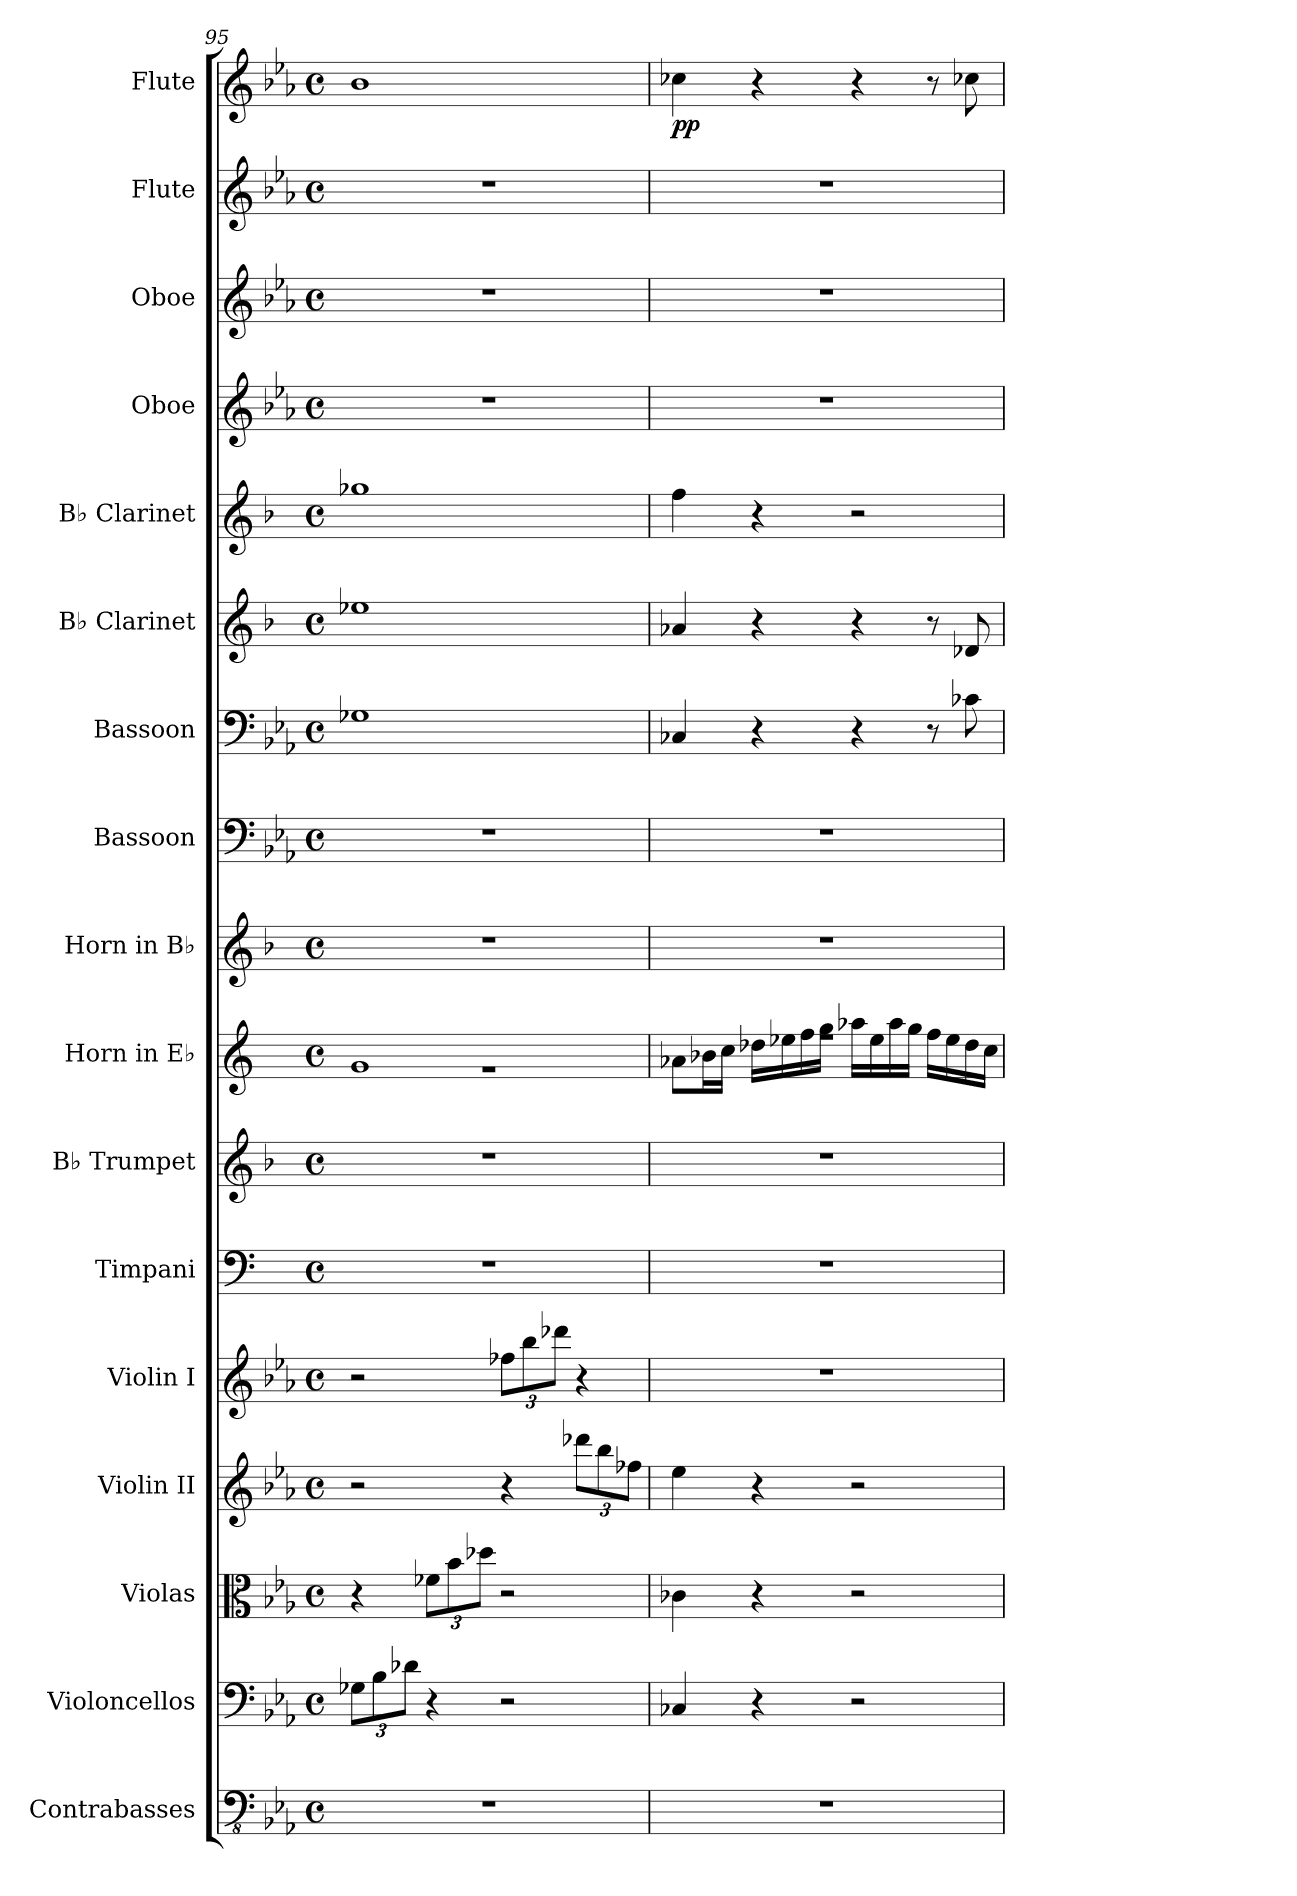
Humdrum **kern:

**kern	**kern	**kern	**kern	**kern	**kern	**kern	**kern	**kern	**kern	**kern	**kern	**kern	**kern	**kern	**kern	**kern	**dynam
*part17	*part16	*part15	*part14	*part13	*part12	*part11	*part10	*part9	*part8	*part7	*part6	*part5	*part4	*part3	*part2	*part1	*part1
*staff17	*staff16	*staff15	*staff14	*staff13	*staff12	*staff11	*staff10	*staff9	*staff8	*staff7	*staff6	*staff5	*staff4	*staff3	*staff2	*staff1	*staff1
*I"Contrabasses	*I"Violoncellos	*I"Violas	*I"Violin II	*I"Violin I	*I"Timpani	*I"B♭ Trumpet	*I"Horn in E♭	*I"Horn in B♭	*I"Bassoon	*I"Bassoon	*I"B♭ Clarinet	*I"B♭ Clarinet	*I"Oboe	*I"Oboe	*I"Flute	*I"Flute	*
*I'Cbs.	*I'Vcs.	*I'Vlas.	*I'Vln II.	*I'Vln I.	*I'Timp.	*I'B♭ Tpt.	*	*	*I'Bsn.	*I'Bsn.	*I'B♭ Cl.	*I'B♭ Cl.	*I'Ob.	*I'Ob.	*I'Fl.	*I'Fl.	*
*clefFv4	*clefF4	*clefC3	*clefG2	*clefG2	*clefF4	*clefG2	*clefG2	*clefG2	*clefF4	*clefF4	*clefG2	*clefG2	*clefG2	*clefG2	*clefG2	*clefG2	*
*	*	*	*	*	*	*ITrd1c2	*ITrd5c9	*ITrd1c2	*	*	*ITrd1c2	*ITrd1c2	*	*	*	*	*
*k[b-e-a-]	*k[b-e-a-]	*k[b-e-a-]	*k[b-e-a-]	*k[b-e-a-]	*k[]	*k[b-e-a-]	*k[b-e-a-]	*k[b-e-a-]	*k[b-e-a-]	*k[b-e-a-]	*k[b-e-a-]	*k[b-e-a-]	*k[b-e-a-]	*k[b-e-a-]	*k[b-e-a-]	*k[b-e-a-]	*
*M4/4	*M4/4	*M4/4	*M4/4	*M4/4	*M4/4	*M4/4	*M4/4	*M4/4	*M4/4	*M4/4	*M4/4	*M4/4	*M4/4	*M4/4	*M4/4	*M4/4	*
*met(c)	*met(c)	*met(c)	*met(c)	*met(c)	*met(c)	*met(c)	*met(c)	*met(c)	*met(c)	*met(c)	*met(c)	*met(c)	*met(c)	*met(c)	*met(c)	*met(c)	*
*	*Xbrackettup	*	*	*	*	*	*	*	*	*	*	*	*	*	*	*	*
=95	=95	=95	=95	=95	=95	=95	=95	=95	=95	=95	=95	=95	=95	=95	=95	=95	=95
*	*	*	*	*	*	*	*^	*	*	*	*	*	*	*	*	*	*
1r	12G-X\L	4r	2r	2r	1r	1r	1rg	1B-	1r	1r	1G-X	1dd-X	1ff-X	1r	1r	1r	1b-	.
.	12B-\	.	.	.	.	.	.	.	.	.	.	.	.	.	.	.	.	.
.	12d-X\J	.	.	.	.	.	.	.	.	.	.	.	.	.	.	.	.	.
*	*	*Xbrackettup	*	*	*	*	*	*	*	*	*	*	*	*	*	*	*	*
.	4r	12f-X\L	.	.	.	.	.	.	.	.	.	.	.	.	.	.	.	.
.	.	12b-\	.	.	.	.	.	.	.	.	.	.	.	.	.	.	.	.
.	.	12dd-X\J	.	.	.	.	.	.	.	.	.	.	.	.	.	.	.	.
*	*	*	*	*Xbrackettup	*	*	*	*	*	*	*	*	*	*	*	*	*	*
.	2r	2r	4r	12ff-X\L	.	.	.	.	.	.	.	.	.	.	.	.	.	.
.	.	.	.	12bb-\	.	.	.	.	.	.	.	.	.	.	.	.	.	.
.	.	.	.	12ddd-X\J	.	.	.	.	.	.	.	.	.	.	.	.	.	.
*	*	*	*Xbrackettup	*	*	*	*	*	*	*	*	*	*	*	*	*	*	*
.	.	.	12ddd-X\L	4r	.	.	.	.	.	.	.	.	.	.	.	.	.	.
.	.	.	12bb-\	.	.	.	.	.	.	.	.	.	.	.	.	.	.	.
.	.	.	12ff-X\J	.	.	.	.	.	.	.	.	.	.	.	.	.	.	.
=96	=96	=96	=96	=96	=96	=96	=96	=96	=96	=96	=96	=96	=96	=96	=96	=96	=96	=96
!	!	!	!	!	!	!	!	!	!	!	!	!	!	!	!	!	!	!LO:DY:b
1r	4C-X/	4c-X\	4ee-\	1r	1r	1r	1rff	8c-X\L	1r	1r	4C-X/	4g-X/	4ee-\	1r	1r	1r	4cc-X\	pp
.	.	.	.	.	.	.	.	16d-X\L	.	.	.	.	.	.	.	.	.	.
.	.	.	.	.	.	.	.	16e-\JJ	.	.	.	.	.	.	.	.	.	.
.	4r	4r	4r	.	.	.	.	16f-X\LL	.	.	4r	4r	4r	.	.	.	4r	.
.	.	.	.	.	.	.	.	16g-X\	.	.	.	.	.	.	.	.	.	.
.	.	.	.	.	.	.	.	16a-\	.	.	.	.	.	.	.	.	.	.
.	.	.	.	.	.	.	.	16b-\JJ	.	.	.	.	.	.	.	.	.	.
.	2r	2r	2r	.	.	.	.	16cc-X\LL	.	.	4r	4r	2r	.	.	.	4r	.
.	.	.	.	.	.	.	.	16g-\	.	.	.	.	.	.	.	.	.	.
.	.	.	.	.	.	.	.	16cc-\	.	.	.	.	.	.	.	.	.	.
.	.	.	.	.	.	.	.	16b-\JJ	.	.	.	.	.	.	.	.	.	.
.	.	.	.	.	.	.	.	16a-\LL	.	.	8r	8r	.	.	.	.	8r	.
.	.	.	.	.	.	.	.	16g-\	.	.	.	.	.	.	.	.	.	.
.	.	.	.	.	.	.	.	16f-\	.	.	8c-X\	8c-X/	.	.	.	.	8cc-X\	.
.	.	.	.	.	.	.	.	16e-\JJ	.	.	.	.	.	.	.	.	.	.
*	*	*	*	*	*	*	*v	*v	*	*	*	*	*	*	*	*	*	*
=	=	=	=	=	=	=	=	=	=	=	=	=	=	=	=	=	=
*-	*-	*-	*-	*-	*-	*-	*-	*-	*-	*-	*-	*-	*-	*-	*-	*-	*-
